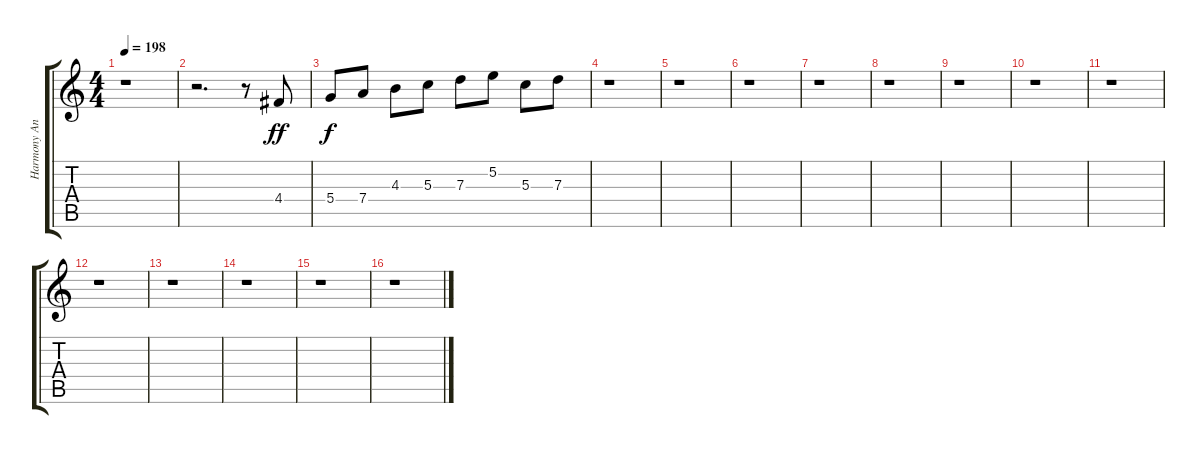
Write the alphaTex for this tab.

\track ("Harmony And Solo" "Harmony An") {instrument distortionguitar}
\staff {score tabs}
\tuning (E4 B3 G3 D3 A2 E2) {hide}
\ts (4 4)
\tempo 198
\clef g2
\ks c
r.1{dy f} |
r.2{d} r.8 4.4.8{dy ff} |
5.4.8{dy f} 7.4.8 4.3.8 5.3.8 7.3.8 5.2.8 5.3.8 7.3.8 |
r.1 |
r.1 |
r.1 |
r.1 |
r.1 |
r.1 |
r.1 |
r.1 |
r.1 |
r.1 |
r.1 |
r.1 |
r.1
